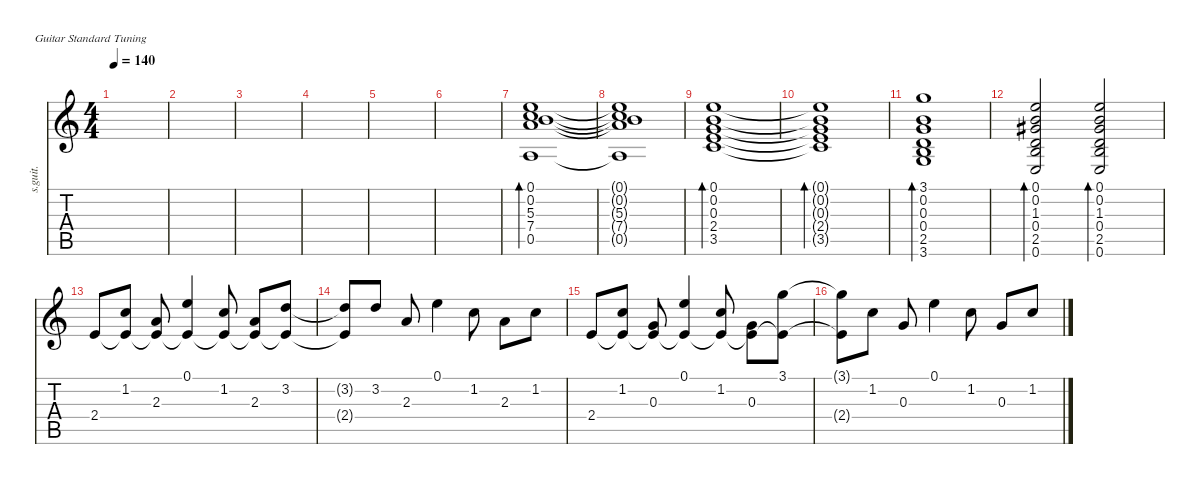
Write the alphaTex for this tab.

\defaultSystemsLayout 4
\hideDynamics
\bracketExtendMode nobrackets
\otherSystemsTrackNameOrientation horizontal
\track ("Steel Guitar" "s.guit.") {instrument acousticguitarsteel}
\staff {score tabs}
\tuning (E4 B3 G3 D3 A2 E2)
\ts (4 4)
\tempo 140
\clef g2
\ks c
|
|
|
|
|
|
(0.5 7.4 5.3 0.2 0.1).1{bd 222} |
(0.1{t} 0.2{t} 5.3{t} 7.4{t} 0.5{t}).1 |
(3.5 2.4 0.3 0.2 0.1).1{bd 221} |
(0.1{t} 0.2{t} 0.3{t} 2.4{t} 3.5{t}).1{bd 221} |
(3.6 2.5 0.4 0.3 0.2 3.1).1{bd 221} |
(0.6 2.5 0.4 1.3{acc #} 0.2 0.1).2{bd 221} (0.6 2.5 0.4 1.3{acc #} 0.2 0.1).2{bd 221} |
2.4.8 (1.2 2.4{t}).8 (2.3 2.4{t}).8 (0.1 2.4{t}).4 (1.2 2.4{t}).8 (2.3 2.4{t}).8 (3.2 2.4{t}).8 |
(3.2{t} 2.4{t}).8 3.2.8{dy mp} 2.3.8 0.1.4 1.2.8 2.3.8 1.2.8 |
2.4.8{dy mf} (1.2 2.4{t}).8{dy mp} (0.3 2.4{t}).8 (0.1 2.4{t}).4{dy mf} (1.2 2.4{t}).8{dy mp} (0.3 2.4{t}).8 (3.1 2.4{t}).8{dy mf} |
(3.1{t} 2.4{t}).8 1.2.8{dy mp} 0.3.8 0.1.4{dy mf} 1.2.8{dy mp} 0.3.8 1.2.8
